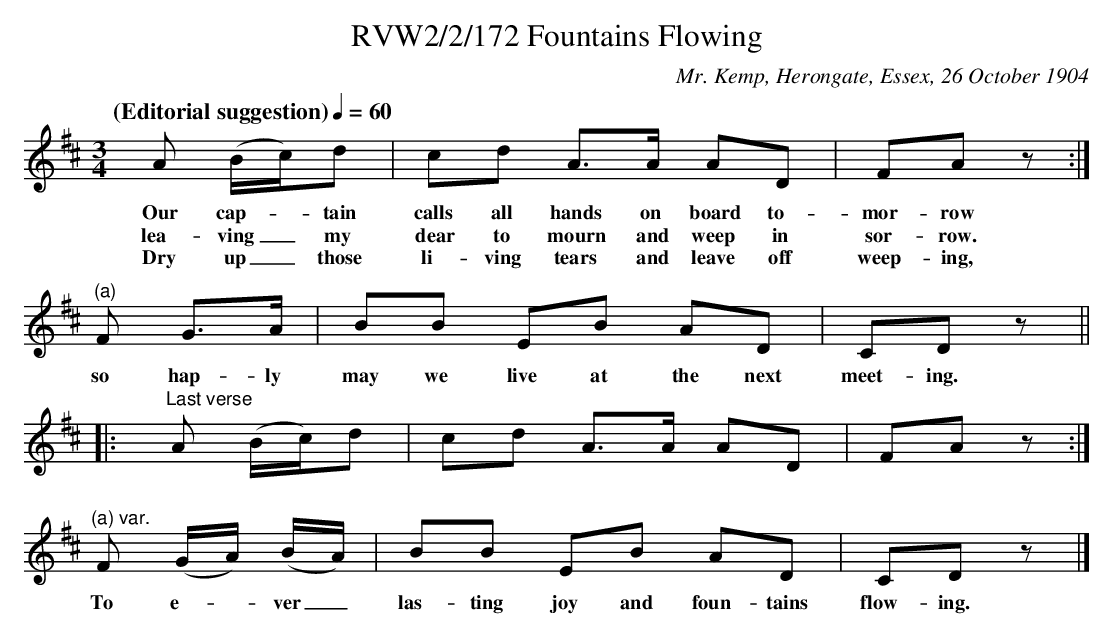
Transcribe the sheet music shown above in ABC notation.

X:1
T:RVW2/2/172 Fountains Flowing
C:Mr. Kemp, Herongate, Essex, 26 October 1904
L:1/8
Q: "(Editorial suggestion)" 1/4=60
M:3/4
K:D
V1
V2
!invisible!|: [1-3 A (B/2c/2)d | cd A3/2A/2 AD | FA z :|
w: Our cap-*tain calls all hands on board to-mor-row
w: lea-ving_ my dear to mourn and weep in sor-row.
w: Dry up_ those li-ving tears and leave off weep-ing,
"^(a)" F G3/2A/2 | BB EB AD | CD z ||
w: so hap-ly may we live at the next meet-ing.
|:[1-3 "^Last verse"A (B/2c/2)d | cd A3/2A/2 AD | FA z :|
"^(a) var." F (G/2A/2) (B/2A/2) | BB EB AD | CD z |]
w: To e-*ver_ las-ting joy and foun-tains flow-ing.
